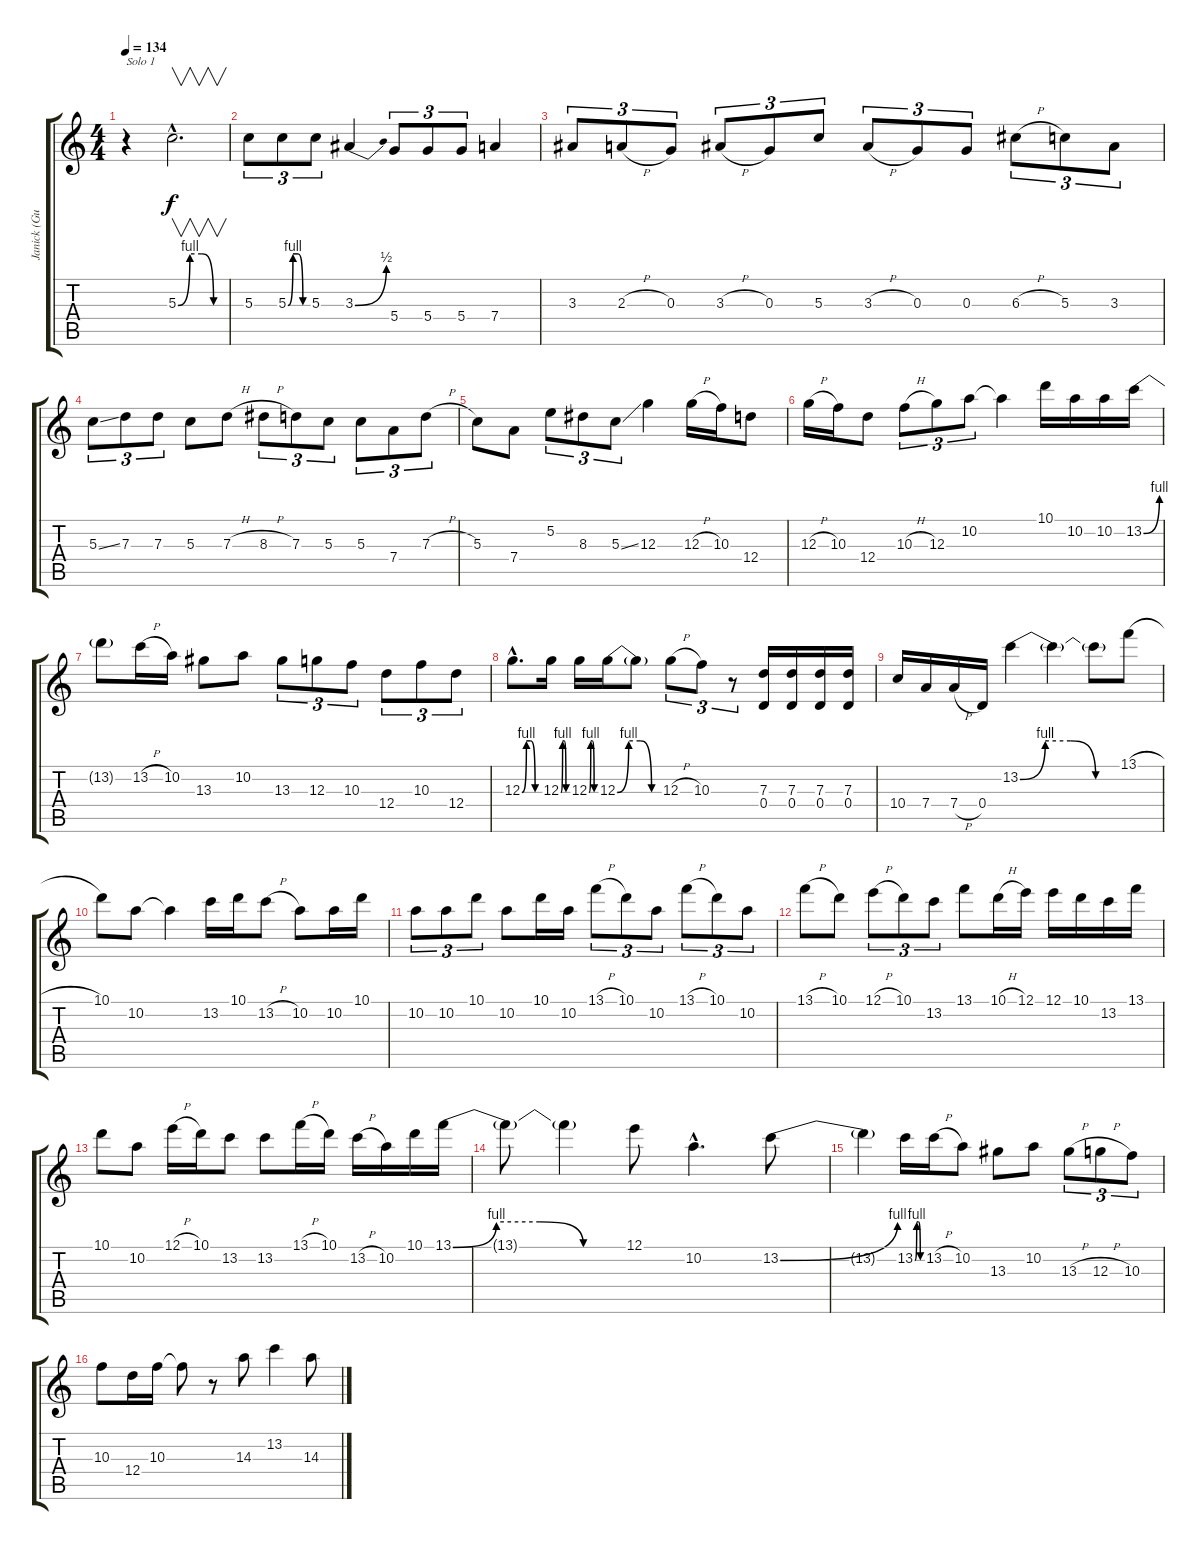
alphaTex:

\track ("Janick (Guitar 2)" "Janick (Gu") {instrument distortionguitar}
\staff {score tabs}
\tuning (E4 B3 G3 D3 A2 E2) {hide}
\ts (4 4)
\tempo 134
\clef g2
\ks c
r.4{txt "Solo 1" dy f} 5.3{be (custom 0 0 15 4 30 4 45 0 60 0) hac}.2{v d} |
5.3.8{tu (3 2)} 5.3{be (custom 0 0 15 4 30 4 45 0 60 0)}.8{tu (3 2)} 5.3.8{tu (3 2)} 3.3{be (bend 0 0 60 2)}.4 5.4.8{tu (3 2)} 5.4.8{tu (3 2)} 5.4.8{tu (3 2)} 7.4.4 |
3.3.8{tu (3 2)} 2.3{h}.8{tu (3 2)} 0.3.8{tu (3 2)} 3.3{h}.8{tu (3 2)} 0.3.8{tu (3 2)} 5.3.8{tu (3 2)} 3.3{h}.8{tu (3 2)} 0.3.8{tu (3 2)} 0.3.8{tu (3 2)} 6.3{h}.8{tu (3 2)} 5.3.8{tu (3 2)} 3.3.8{tu (3 2)} |
5.3{ss}.8{tu (3 2)} 7.3.8{tu (3 2)} 7.3.8{tu (3 2)} 5.3.8 7.3{h}.8 8.3{h}.8{tu (3 2)} 7.3.8{tu (3 2)} 5.3.8{tu (3 2)} 5.3.8{tu (3 2)} 7.4.8{tu (3 2)} 7.3{h}.8{tu (3 2)} |
5.3.8 7.4.8 5.2.8{tu (3 2)} 8.3.8{tu (3 2)} 5.3{ss}.8{tu (3 2)} 12.3.4 12.3{h}.16 10.3.16 12.4.8 |
12.3{h}.16 10.3.16 12.4.8 10.3{h}.8{tu (3 2)} 12.3.8{tu (3 2)} 10.2.8{tu (3 2)} 10.2{t}.4 10.1.16 10.2.16 10.2.16 13.2{be (bend 0 0 60 4)}.16 |
13.2{t}.8 13.2{h}.16 10.2.16 13.3.8 10.2.8 13.3.8{tu (3 2)} 12.3.8{tu (3 2)} 10.3.8{tu (3 2)} 12.4.8{tu (3 2)} 10.3.8{tu (3 2)} 12.4.8{tu (3 2)} |
12.3{be (custom 0 0 15 4 30 4 45 0 60 0) hac}.8{d} 12.3{be (custom 0 0 15 4 30 4 45 0 60 0)}.16 12.3{be (custom 0 0 15 4 30 4 45 0 60 0)}.16 12.3{be (custom 0 0 15 4 30 4 45 0 60 0)}.16 12.3{t}.8 12.3{h}.8{tu (3 2)} 10.3.8{tu (3 2)} r.8{tu (3 2)} (7.3 0.4).16 (7.3 0.4).16 (7.3 0.4).16 (7.3 0.4).16 |
10.4.16 7.4.16 7.4{h}.16 0.4.16 13.2{be (custom 0 0 15 4 30 4 45 0 60 0)}.4 13.2{t}.4 13.2{t}.8 13.1{h}.8 |
10.1.8 10.2.8 10.2{t}.4 13.2.16 10.1.16 13.2{h}.8 10.2.8 10.2.16 10.1.16 |
10.2.8{tu (3 2)} 10.2.8{tu (3 2)} 10.1.8{tu (3 2)} 10.2.8 10.1.16 10.2.16 13.1{h}.8{tu (3 2)} 10.1.8{tu (3 2)} 10.2.8{tu (3 2)} 13.1{h}.8{tu (3 2)} 10.1.8{tu (3 2)} 10.2.8{tu (3 2)} |
13.1{h}.8 10.1.8 12.1{h}.8{tu (3 2)} 10.1.8{tu (3 2)} 13.2.8{tu (3 2)} 13.1.8 10.1{h}.16 12.1.16 12.1.16 10.1.16 13.2.16 13.1.16 |
10.1.8 10.2.8 12.1{h}.16 10.1.16 13.2.8 13.2.8 13.1{h}.16 10.1.16 13.2{h}.16 10.2.16 10.1.16 13.1{be (custom 0 0 15 4 30 4 45 0 60 0)}.16 |
13.1{t}.8 13.1{t}.4 12.1.8 10.2{hac}.4{d} 13.2{be (bend 0 0 60 4)}.8 |
13.2{t}.4 13.2{be (custom 0 0 15 4 30 4 45 0 60 0)}.16 13.2{h}.16 10.2.8 13.3.8 10.2.8 13.3{h}.8{tu (3 2)} 12.3{h}.8{tu (3 2)} 10.3.8{tu (3 2)} |
10.3.8 12.4.16 10.3.16 10.3{t}.8 r.8 14.3.8 13.2{ss}.4 14.3.8
